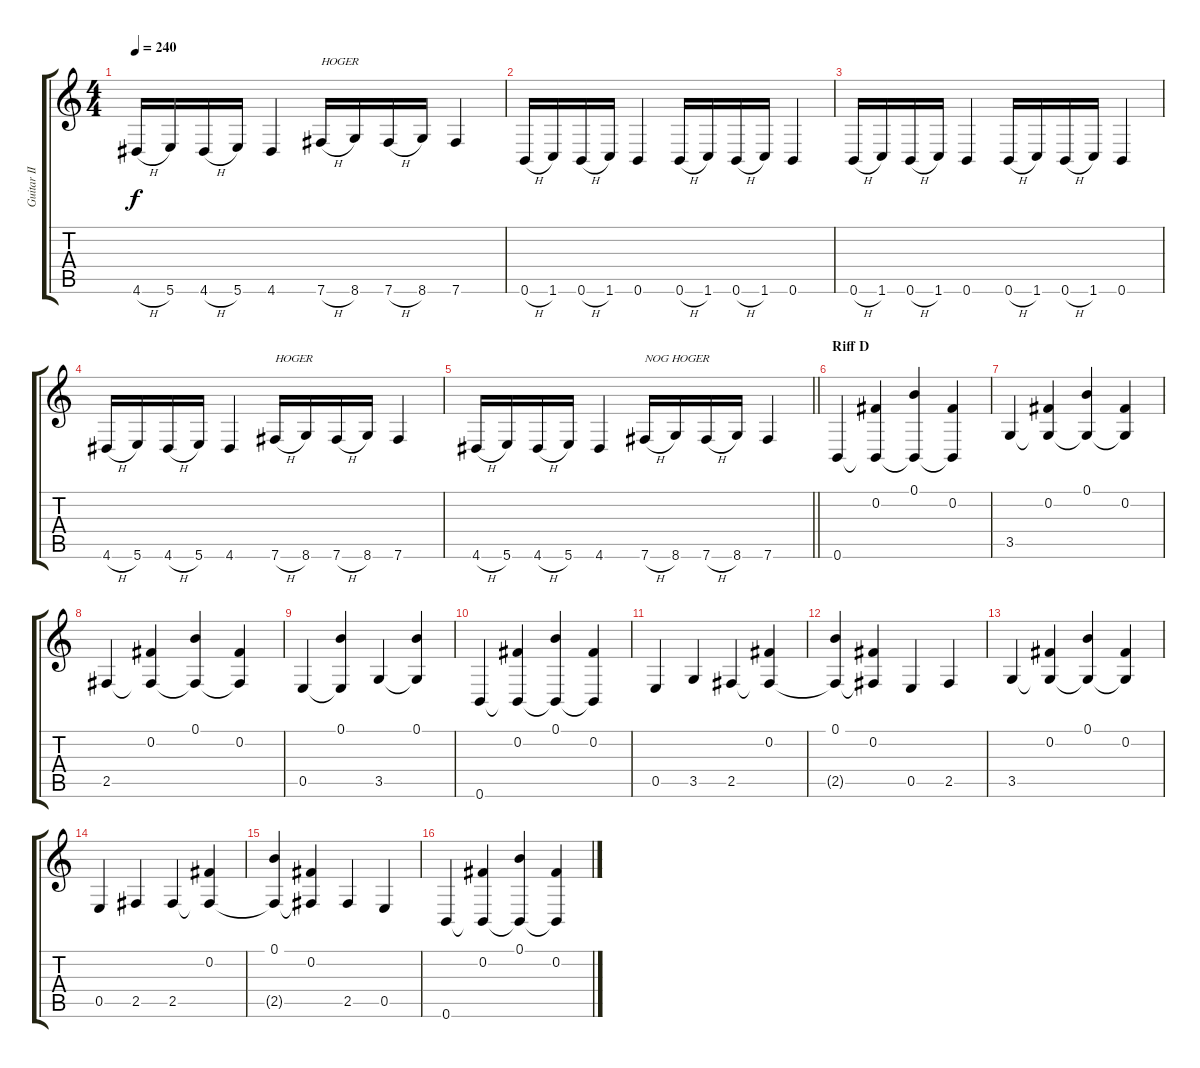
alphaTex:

\track ("Guitar II" "Guitar II") {instrument distortionguitar}
\staff {score tabs}
\tuning (B3 Gb3 D3 A2 E2 B1) {hide}
\ts (4 4)
\tempo 240
\clef g2
\ks c
4.6{h}.16{dy f} 5.6.16 4.6{h}.16 5.6.16 4.6.4 7.6{h}.16{txt "HOGER"} 8.6.16 7.6{h}.16 8.6.16 7.6.4 |
0.6{h}.16 1.6.16 0.6{h}.16 1.6.16 0.6.4 0.6{h}.16 1.6.16 0.6{h}.16 1.6.16 0.6.4 |
0.6{h}.16 1.6.16 0.6{h}.16 1.6.16 0.6.4 0.6{h}.16 1.6.16 0.6{h}.16 1.6.16 0.6.4 |
4.6{h}.16 5.6.16 4.6{h}.16 5.6.16 4.6.4 7.6{h}.16{txt "HOGER"} 8.6.16 7.6{h}.16 8.6.16 7.6.4 |
\barLineRight lightlight
4.6{h}.16 5.6.16 4.6{h}.16 5.6.16 4.6.4 7.6{h}.16{txt "NOG HOGER"} 8.6.16 7.6{h}.16 8.6.16 7.6.4 |
\section ("" "Riff D")
0.6.4 (0.2 0.6{t}).4 (0.1 0.6{t}).4 (0.2 0.6{t}).4 |
3.5.4 (0.2 3.5{t}).4 (0.1 3.5{t}).4 (0.2 3.5{t}).4 |
2.5.4 (0.2 2.5{t}).4 (0.1 2.5{t}).4 (0.2 2.5{t}).4 |
0.5.4 (0.1 0.5{t}).4 3.5.4 (0.1 3.5{t}).4 |
0.6.4 (0.2 0.6{t}).4 (0.1 0.6{t}).4 (0.2 0.6{t}).4 |
0.5.4 3.5.4 2.5.4 (0.2 2.5{t}).4 |
(0.1 2.5{t}).4 (0.2 2.5{t}).4 0.5.4 2.5.4 |
3.5.4 (0.2 3.5{t}).4 (0.1 3.5{t}).4 (0.2 3.5{t}).4 |
0.5.4 2.5.4 2.5.4 (0.2 2.5{t}).4 |
(0.1 2.5{t}).4 (0.2 2.5{t}).4 2.5.4 0.5.4 |
0.6.4 (0.2 0.6{t}).4 (0.1 0.6{t}).4 (0.2 0.6{t}).4
